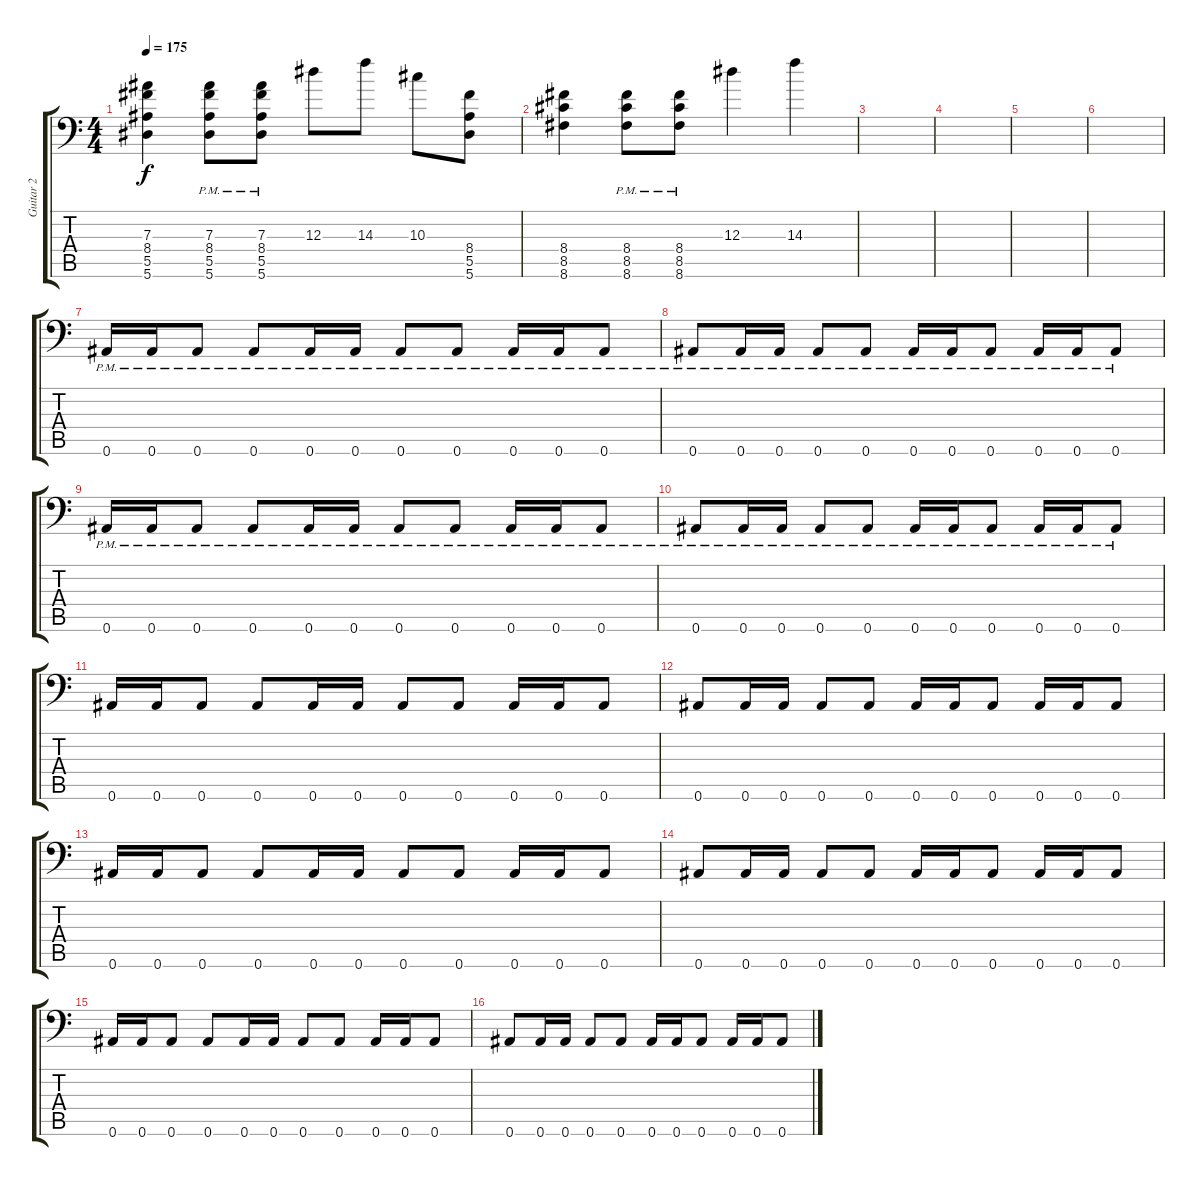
\track ("Guitar 2" "Guitar 2") {instrument distortionguitar}
\staff {score tabs}
\tuning (C4 G3 Eb3 Bb2 F2 Bb1) {hide}
\ts (4 4)
\tempo 175
\clef f4
\ks c
(7.3 8.4 5.5 5.6).4{dy f} (7.3{pm} 8.4{pm} 5.5{pm} 5.6{pm}).8 (7.3{pm} 8.4{pm} 5.5{pm} 5.6{pm}).8 12.3.8 14.3.8 10.3.8 (8.4 5.5 5.6).8 |
(8.4 8.5 8.6).4 (8.4{pm} 8.5{pm} 8.6{pm}).8 (8.4{pm} 8.5{pm} 8.6{pm}).8 12.3.4 14.3.4 |
|
|
|
|
0.6{pm}.16 0.6{pm}.16 0.6{pm}.8 0.6{pm}.8 0.6{pm}.16 0.6{pm}.16 0.6{pm}.8 0.6{pm}.8 0.6{pm}.16 0.6{pm}.16 0.6{pm}.8 |
0.6{pm}.8 0.6{pm}.16 0.6{pm}.16 0.6{pm}.8 0.6{pm}.8 0.6{pm}.16 0.6{pm}.16 0.6{pm}.8 0.6{pm}.16 0.6{pm}.16 0.6{pm}.8 |
0.6{pm}.16 0.6{pm}.16 0.6{pm}.8 0.6{pm}.8 0.6{pm}.16 0.6{pm}.16 0.6{pm}.8 0.6{pm}.8 0.6{pm}.16 0.6{pm}.16 0.6{pm}.8 |
0.6{pm}.8 0.6{pm}.16 0.6{pm}.16 0.6{pm}.8 0.6{pm}.8 0.6{pm}.16 0.6{pm}.16 0.6{pm}.8 0.6{pm}.16 0.6{pm}.16 0.6{pm}.8 |
0.6.16 0.6.16 0.6.8 0.6.8 0.6.16 0.6.16 0.6.8 0.6.8 0.6.16 0.6.16 0.6.8 |
0.6.8 0.6.16 0.6.16 0.6.8 0.6.8 0.6.16 0.6.16 0.6.8 0.6.16 0.6.16 0.6.8 |
0.6.16 0.6.16 0.6.8 0.6.8 0.6.16 0.6.16 0.6.8 0.6.8 0.6.16 0.6.16 0.6.8 |
0.6.8 0.6.16 0.6.16 0.6.8 0.6.8 0.6.16 0.6.16 0.6.8 0.6.16 0.6.16 0.6.8 |
0.6.16 0.6.16 0.6.8 0.6.8 0.6.16 0.6.16 0.6.8 0.6.8 0.6.16 0.6.16 0.6.8 |
0.6.8 0.6.16 0.6.16 0.6.8 0.6.8 0.6.16 0.6.16 0.6.8 0.6.16 0.6.16 0.6.8
